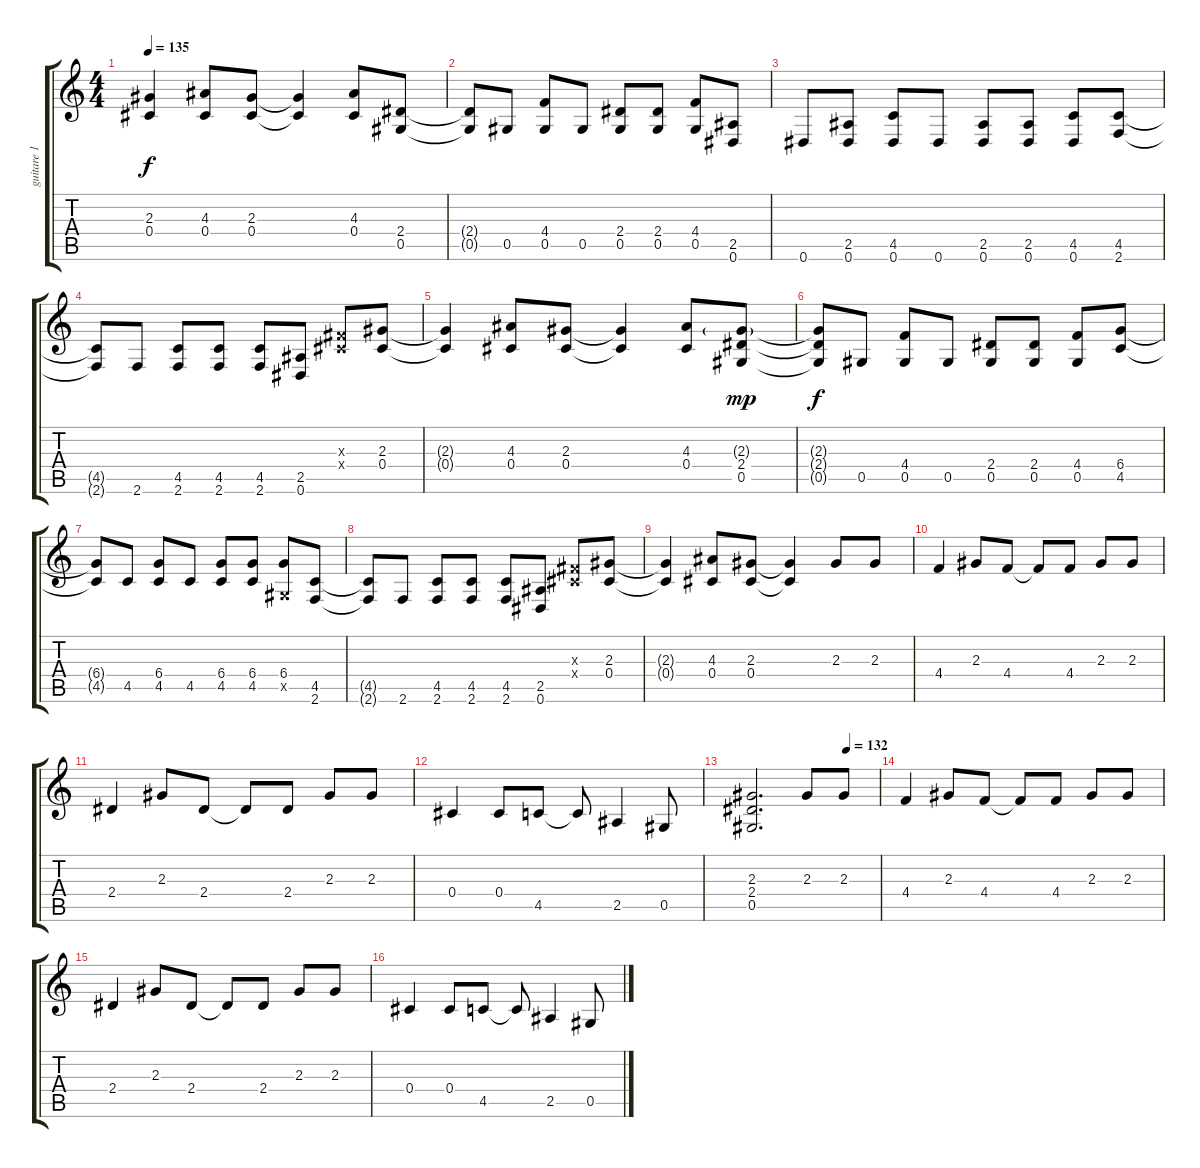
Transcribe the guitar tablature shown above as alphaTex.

\track ("guitare 1" "guitare 1") {instrument electricguitarclean}
\staff {score tabs}
\tuning (Eb4 Bb3 Gb3 Db3 Ab2 Eb2) {hide}
\ts (4 4)
\tempo 135
\clef g2
\ks c
(2.3{t} 0.4{t}).4{dy f} (4.3 0.4).8 (2.3 0.4).8 (2.3{t} 0.4{t}).4 (4.3 0.4).8 (2.4 0.5).8 |
(2.4{t} 0.5{t}).8 0.5.8 (4.4 0.5).8 0.5.8 (2.4 0.5).8 (2.4 0.5).8 (4.4 0.5).8 (2.5 0.6).8 |
0.6.8 (2.5 0.6).8 (4.5 0.6).8 0.6.8 (2.5 0.6).8 (2.5 0.6).8 (4.5 0.6).8 (4.5 2.6).8 |
(4.5{t} 2.6{t}).8 2.6.8 (4.5 2.6).8 (4.5 2.6).8 (4.5 2.6).8 (2.5 0.6).8 (0.3{x} 0.4{x}).8 (2.3 0.4).8 |
(2.3{t} 0.4{t}).4 (4.3 0.4).8 (2.3 0.4).8 (2.3{t} 0.4{t}).4 (4.3 0.4).8 (2.3{g} 2.4 0.5).8{dy mp} |
(2.3{t} 2.4{t} 0.5{t}).8{dy f} 0.5.8 (4.4 0.5).8 0.5.8 (2.4 0.5).8 (2.4 0.5).8 (4.4 0.5).8 (6.4 4.5).8 |
(6.4{t} 4.5{t}).8 4.5.8 (6.4 4.5).8 4.5.8 (6.4 4.5).8 (6.4 4.5).8 (6.4 0.5{x}).8 (4.5 2.6).8 |
(4.5{t} 2.6{t}).8 2.6.8 (4.5 2.6).8 (4.5 2.6).8 (4.5 2.6).8 (2.5 0.6).8 (0.3{x} 0.4{x}).8 (2.3 0.4).8 |
(2.3{t} 0.4{t}).4 (4.3 0.4).8 (2.3 0.4).8 (2.3{t} 0.4{t}).4 2.3.8 2.3.8 |
4.4.4 2.3.8 4.4.8 4.4{t}.8 4.4.8 2.3.8 2.3.8 |
2.4.4 2.3.8 2.4.8 2.4{t}.8 2.4.8 2.3.8 2.3.8 |
0.4.4 0.4.8 4.5.8 4.5{t}.8 2.5.4 0.5.8 |
\tempo (132 0.75)
(2.3 2.4 0.5).2{d} 2.3.8{volume 13 instrument distortionguitar} 2.3.8 |
4.4.4 2.3.8 4.4.8 4.4{t}.8 4.4.8 2.3.8 2.3.8 |
2.4.4 2.3.8 2.4.8 2.4{t}.8 2.4.8 2.3.8 2.3.8 |
0.4.4 0.4.8 4.5.8 4.5{t}.8 2.5.4 0.5.8
